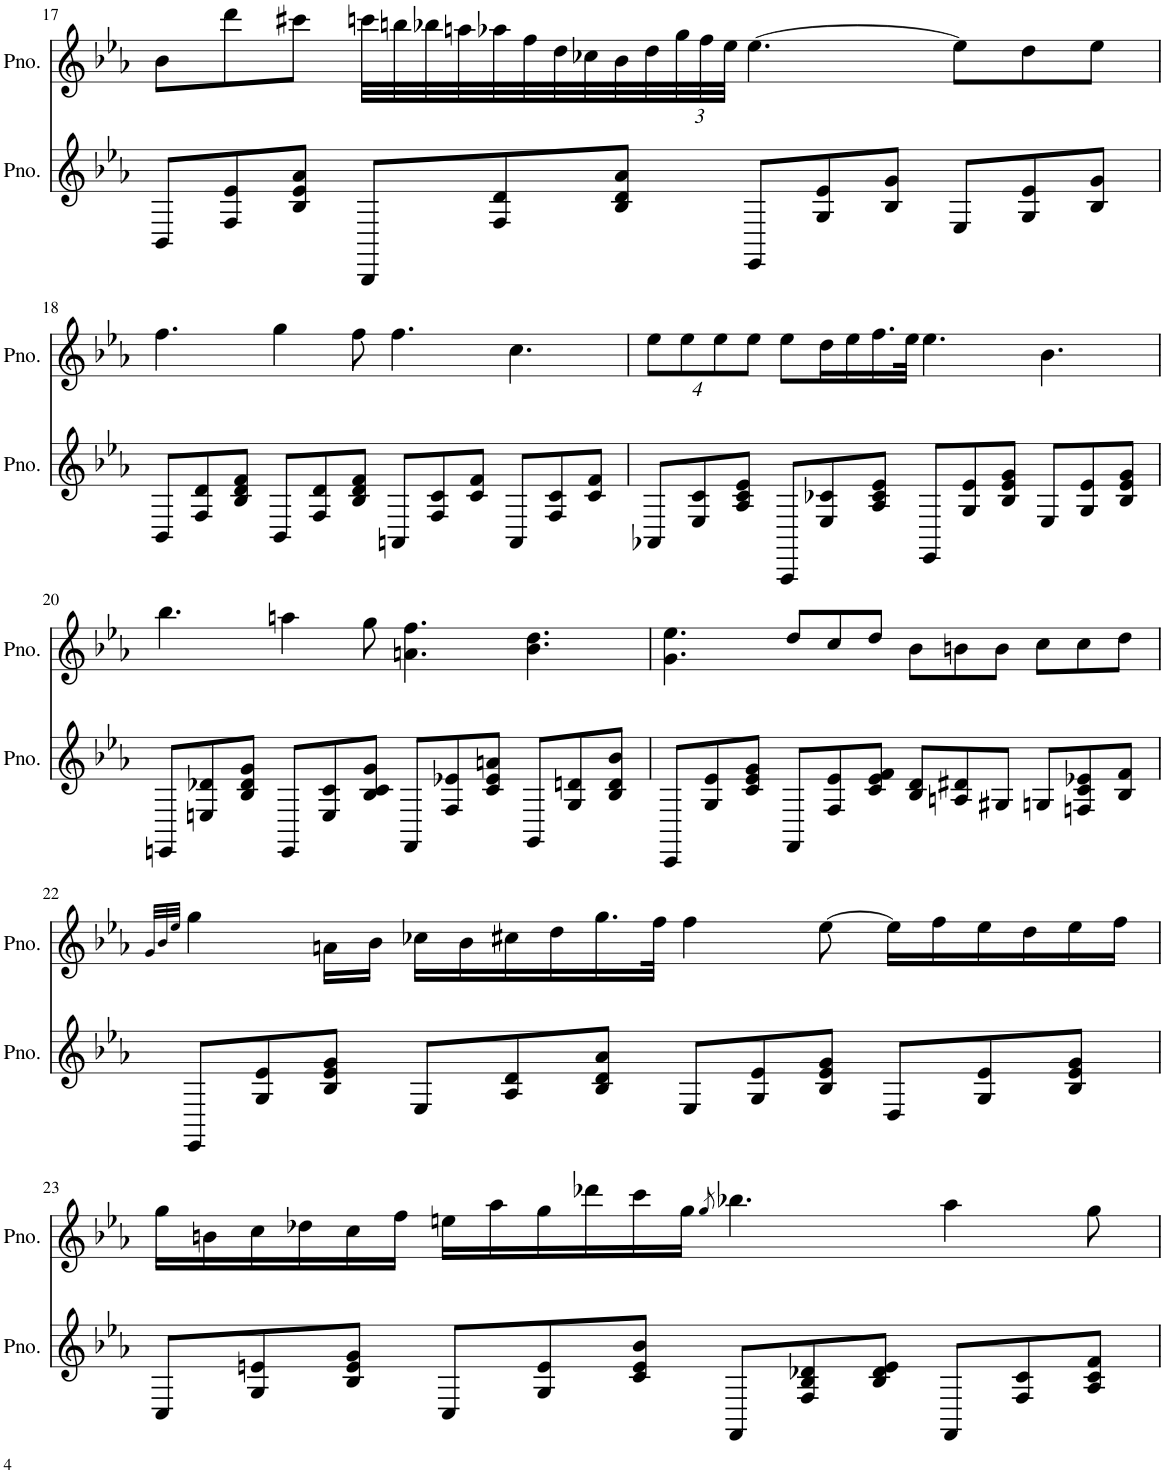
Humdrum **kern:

**kern	**kern
*part2	*part1
*staff2	*staff1
*I"Piano	*I"Piano
*I'Pno.	*I'Pno.
!!LO:PB:g=z
*clefG2	*clefG2
*k[b-e-a-]	*k[b-e-a-]
*M12/8	*M12/8
=17	=17
8BB-/L	8b-\L
8F/ 8e-/	8ddd\
8B-/ 8e-/ 8a-/J	8ccc#X\J
8BBB-/L	32cccn\LLL
.	32bbn\
.	32bb-X\
.	32aan\
8F/ 8d/	32aa-X\
.	32ff\
.	32dd\
.	32cc-X\
8B-/ 8d/ 8a-/J	32b-\
.	32dd\
*	*Xbrackettup
.	48gg\
.	48ff\
.	48ee-\JJJ
8EE-/L	[4.ee-\
8G/ 8e-/	.
8B-/ 8g/J	.
8E-/L	8ee-\L]
8G/ 8e-/	8dd\
8B-/ 8g/J	8ee-\J
!!LO:LB:g=z
=18	=18
8BB-/L	4.ff\
8F/ 8d/	.
8B-/ 8d/ 8f/J	.
8BB-/L	4gg\
8F/ 8d/	.
8B-/ 8d/ 8f/J	8ff\
8AAn/L	4.ff\
8F/ 8c/	.
8c/ 8f/J	.
8AA/L	4.cc\
8F/ 8c/	.
8c/ 8f/J	.
=19	=19
8AA-X/L	32%3ee-\L
.	32%3ee-\
8E-/ 8c/	.
.	32%3ee-\
8A-/ 8c/ 8e-/J	.
.	32%3ee-\J
8AAA-/L	8ee-\L
8E-/ 8c-X/	16dd\L
.	16ee-\
8A-/ 8c-/ 8e-/J	16.ff\
.	32ee-\JJk
8EE-/L	4.ee-\
8G/ 8e-/	.
8B-/ 8e-/ 8g/J	.
8E-/L	4.b-\
8G/ 8e-/	.
8B-/ 8e-/ 8g/J	.
!!LO:LB:g=z
=20	=20
8EEn/L	4.bb-\
8En/ 8d-X/	.
8B-/ 8d-/ 8g/J	.
8EE/L	4aan\
8E/ 8c/	.
8B-/ 8c/ 8g/J	8gg\
8FF/L	4.an\ 4.ff\
8F/ 8e-X/	.
8c/ 8e-/ 8an/J	.
8GG/L	4.b-\ 4.dd\
8G/ 8dn/	.
8B-/ 8d/ 8b-/J	.
=21	=21
8CC/L	4.g\ 4.ee-\
8G/ 8e-/	.
8c/ 8e-/ 8g/J	.
8FF/L	8dd/L
8F/ 8e-/	8cc/
8c/ 8e-/ 8f/J	8dd/J
8B-/ 8d/L	8b-\L
8An/ 8d#X/	8bn\
8G#X/J	8b\J
8Gn/L	8cc\L
8Fn/ 8c/ 8e-X/	8cc\
8B-/ 8f/J	8dd\J
!!LO:LB:g=z
=22	=22
.	32qg/LLL
.	32qb-/
.	32qee-/JJJ
8EE-/L	4gg\
8G/ 8e-/	.
8B-/ 8e-/ 8g/J	16an\LL
.	16b-\JJ
8E-/L	16cc-X\LL
.	16b-\
8A-/ 8d/	16cc#X\
.	16dd\
8B-/ 8d/ 8a-/J	16.gg\
.	32ff\JJk
8E-/L	4ff\
8G/ 8e-/	.
8B-/ 8e-/ 8g/J	[8ee-\
8D/L	16ee-\LL]
.	16ff\
8G/ 8e-/	16ee-\
.	16dd\
8B-/ 8e-/ 8g/J	16ee-\
.	16ff\JJ
!!LO:LB:g=z
=23	=23
8C/L	16gg\LL
.	16bn\
8G/ 8en/	16cc\
.	16dd-X\
8B-/ 8e/ 8g/J	16cc\
.	16ff\JJ
8C/L	16een\LL
.	16aa-\
8G/ 8e/	16gg\
.	16ddd-X\
8c/ 8e/ 8b-/J	16ccc\
.	16gg\JJ
.	8qgg/
8FF/L	4.bb-X\
8F/ 8B-/ 8d-X/	.
8B-/ 8d-/ 8e/J	.
8FF/L	4aa-\
8F/ 8c/	.
8A-/ 8c/ 8f/J	8gg\
=	=
*-	*-
